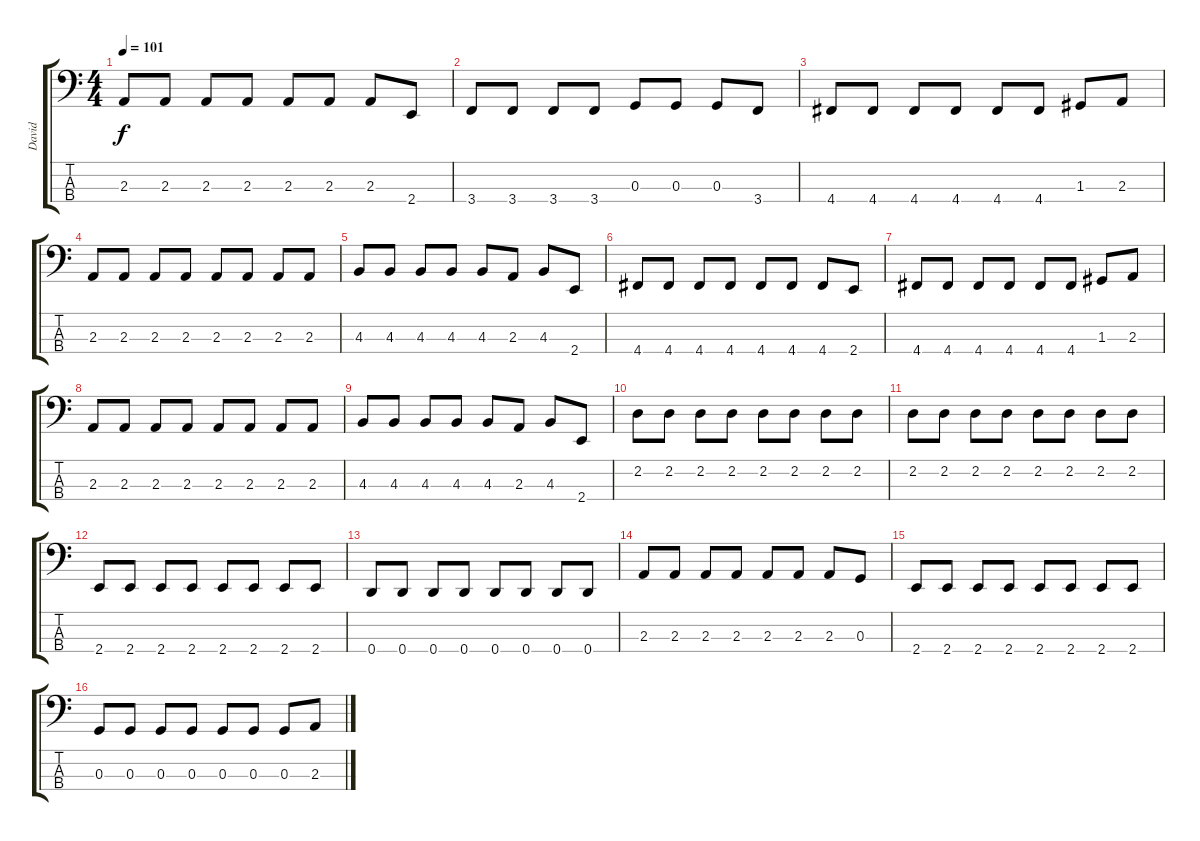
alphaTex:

\track ("David" "David") {instrument electricbassfinger}
\staff {score tabs}
\tuning (F2 C2 G1 D1) {hide}
\ts (4 4)
\tempo 101
\clef f4
\ks c
2.3.8{dy f} 2.3.8 2.3.8 2.3.8 2.3.8 2.3.8 2.3.8 2.4.8 |
3.4.8 3.4.8 3.4.8 3.4.8 0.3.8 0.3.8 0.3.8 3.4.8 |
4.4.8 4.4.8 4.4.8 4.4.8 4.4.8 4.4.8 1.3.8 2.3.8 |
2.3.8 2.3.8 2.3.8 2.3.8 2.3.8 2.3.8 2.3.8 2.3.8 |
4.3.8 4.3.8 4.3.8 4.3.8 4.3.8 2.3.8 4.3.8 2.4.8 |
4.4.8 4.4.8 4.4.8 4.4.8 4.4.8 4.4.8 4.4.8 2.4.8 |
4.4.8 4.4.8 4.4.8 4.4.8 4.4.8 4.4.8 1.3.8 2.3.8 |
2.3.8 2.3.8 2.3.8 2.3.8 2.3.8 2.3.8 2.3.8 2.3.8 |
4.3.8 4.3.8 4.3.8 4.3.8 4.3.8 2.3.8 4.3.8 2.4.8 |
2.2.8 2.2.8 2.2.8 2.2.8 2.2.8 2.2.8 2.2.8 2.2.8 |
2.2.8 2.2.8 2.2.8 2.2.8 2.2.8 2.2.8 2.2.8 2.2.8 |
2.4.8 2.4.8 2.4.8 2.4.8 2.4.8 2.4.8 2.4.8 2.4.8 |
0.4.8 0.4.8 0.4.8 0.4.8 0.4.8 0.4.8 0.4.8 0.4.8 |
2.3.8 2.3.8 2.3.8 2.3.8 2.3.8 2.3.8 2.3.8 0.3.8 |
2.4.8 2.4.8 2.4.8 2.4.8 2.4.8 2.4.8 2.4.8 2.4.8 |
0.3.8 0.3.8 0.3.8 0.3.8 0.3.8 0.3.8 0.3.8 2.3.8
